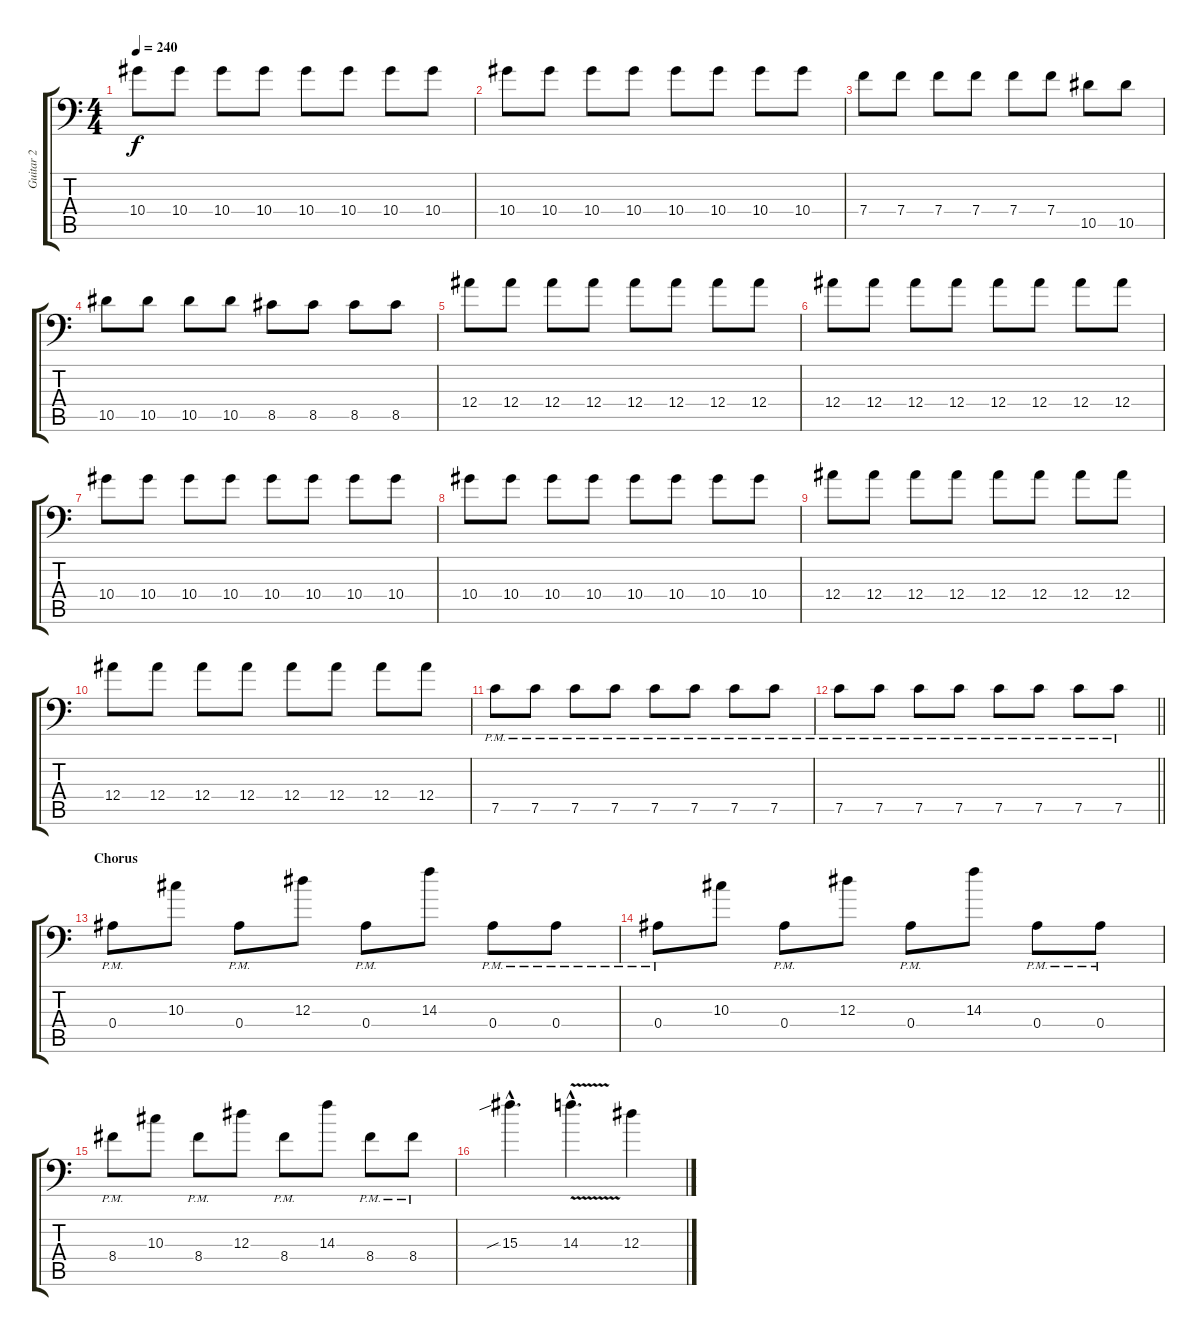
\track ("Guitar 2" "Guitar 2") {instrument distortionguitar}
\staff {score tabs}
\tuning (C4 G3 Eb3 Bb2 F2 Bb1) {hide}
\ts (4 4)
\tempo 240
\clef f4
\ks c
10.4.8{dy f} 10.4.8 10.4.8 10.4.8 10.4.8 10.4.8 10.4.8 10.4.8 |
10.4.8 10.4.8 10.4.8 10.4.8 10.4.8 10.4.8 10.4.8 10.4.8 |
7.4.8 7.4.8 7.4.8 7.4.8 7.4.8 7.4.8 10.5.8 10.5.8 |
10.5.8 10.5.8 10.5.8 10.5.8 8.5.8 8.5.8 8.5.8 8.5.8 |
12.4.8 12.4.8 12.4.8 12.4.8 12.4.8 12.4.8 12.4.8 12.4.8 |
12.4.8 12.4.8 12.4.8 12.4.8 12.4.8 12.4.8 12.4.8 12.4.8 |
10.4.8 10.4.8 10.4.8 10.4.8 10.4.8 10.4.8 10.4.8 10.4.8 |
10.4.8 10.4.8 10.4.8 10.4.8 10.4.8 10.4.8 10.4.8 10.4.8 |
12.4.8 12.4.8 12.4.8 12.4.8 12.4.8 12.4.8 12.4.8 12.4.8 |
12.4.8 12.4.8 12.4.8 12.4.8 12.4.8 12.4.8 12.4.8 12.4.8 |
7.5{pm}.8 7.5{pm}.8 7.5{pm}.8 7.5{pm}.8 7.5{pm}.8 7.5{pm}.8 7.5{pm}.8 7.5{pm}.8 |
\barLineRight lightlight
7.5{pm}.8 7.5{pm}.8 7.5{pm}.8 7.5{pm}.8 7.5{pm}.8 7.5{pm}.8 7.5{pm}.8 7.5{pm}.8 |
\section ("" "Chorus")
0.4{pm}.8 10.3.8 0.4{pm}.8 12.3.8 0.4{pm}.8 14.3.8 0.4{pm}.8 0.4{pm}.8 |
0.4{pm}.8 10.3.8 0.4{pm}.8 12.3.8 0.4{pm}.8 14.3.8 0.4{pm}.8 0.4{pm}.8 |
8.4{pm}.8 10.3.8 8.4{pm}.8 12.3.8 8.4{pm}.8 14.3.8 8.4{pm}.8 8.4{pm}.8 |
15.3{sib hac}.4{d} 14.3{v hac}.4{d} 12.3.4
